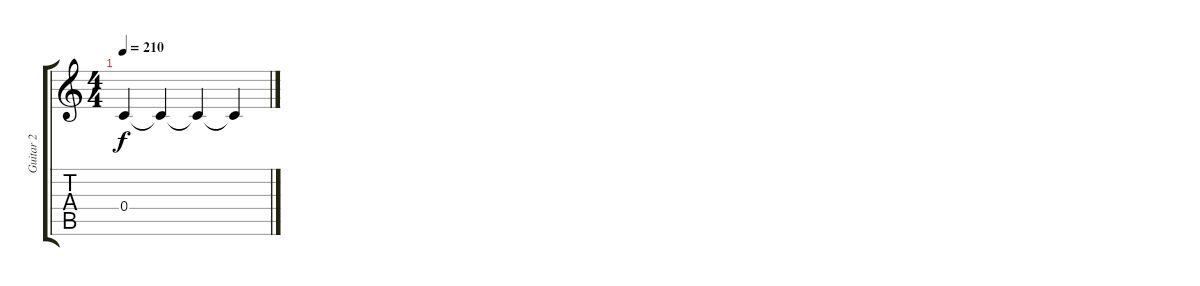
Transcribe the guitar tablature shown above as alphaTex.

\track ("Guitar 2" "Guitar 2") {instrument overdrivenguitar}
\staff {score tabs}
\tuning (E4 C4 G3 C3 G2 C2) {hide}
\ts (4 4)
\tempo 210
\clef g2
\ks c
0.4{t}.4{dy f} 0.4{t}.4 0.4{t}.4 0.4{t}.4
